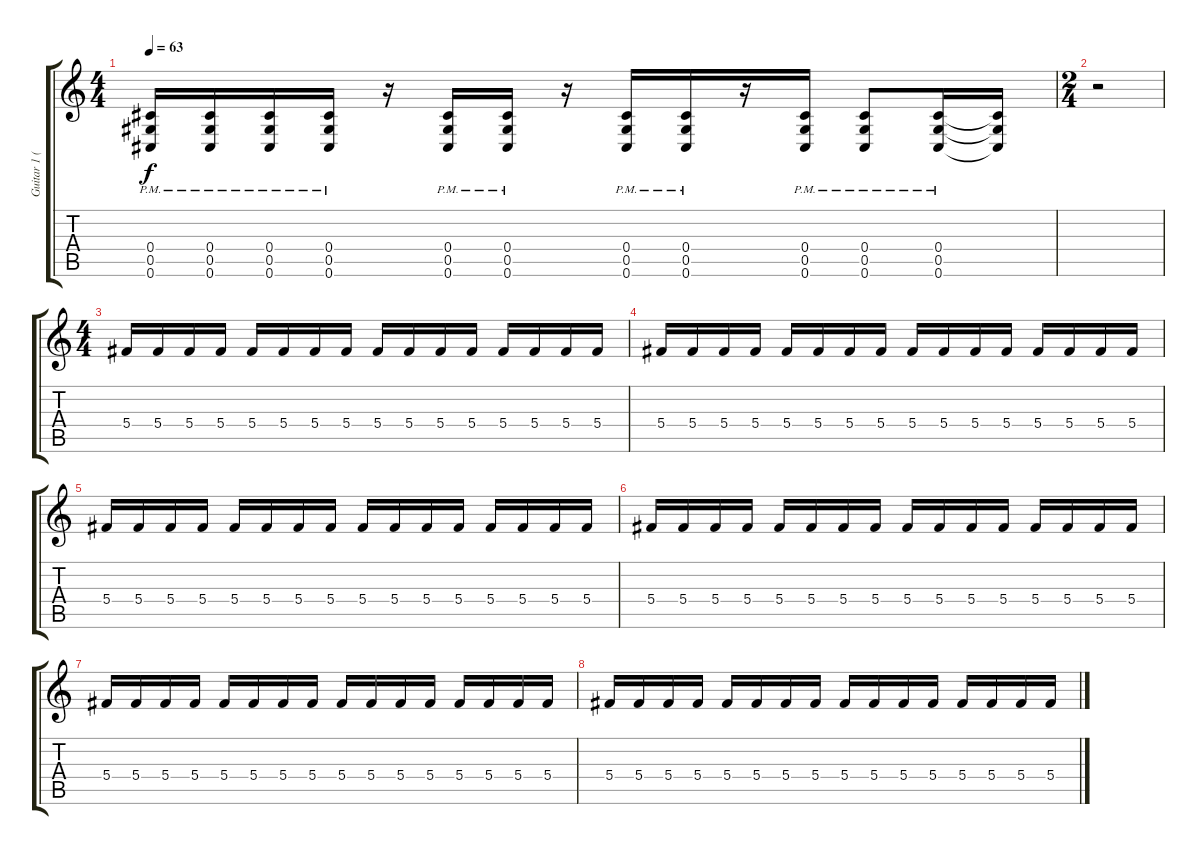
\track ("Guitar 1 (Drop C#)" "Guitar 1 (") {instrument distortionguitar}
\staff {score tabs}
\tuning (Eb4 Bb3 Gb3 Db3 Ab2 Db2) {hide}
\ts (4 4)
\tempo 63
\clef g2
\ks c
(0.4{pm} 0.5{pm} 0.6{pm}).16{dy f} (0.4{pm} 0.5{pm} 0.6{pm}).16 (0.4{pm} 0.5{pm} 0.6{pm}).16 (0.4{pm} 0.5{pm} 0.6{pm}).16 r.16 (0.4{pm} 0.5{pm} 0.6{pm}).16 (0.4{pm} 0.5{pm} 0.6{pm}).16 r.16 (0.4{pm} 0.5{pm} 0.6{pm}).16 (0.4{pm} 0.5{pm} 0.6{pm}).16 r.16 (0.4{pm} 0.5{pm} 0.6{pm}).16 (0.4{pm} 0.5{pm} 0.6{pm}).8 (0.4{pm} 0.5{pm} 0.6{pm}).16 (0.4{t} 0.5{t} 0.6{t}).16 |
\ts (2 4)
r.2 |
\ts (4 4)
5.4.16 5.4.16 5.4.16 5.4.16 5.4.16 5.4.16 5.4.16 5.4.16 5.4.16 5.4.16 5.4.16 5.4.16 5.4.16 5.4.16 5.4.16 5.4.16 |
5.4.16 5.4.16 5.4.16 5.4.16 5.4.16 5.4.16 5.4.16 5.4.16 5.4.16 5.4.16 5.4.16 5.4.16 5.4.16 5.4.16 5.4.16 5.4.16 |
5.4.16 5.4.16 5.4.16 5.4.16 5.4.16 5.4.16 5.4.16 5.4.16 5.4.16 5.4.16 5.4.16 5.4.16 5.4.16 5.4.16 5.4.16 5.4.16 |
5.4.16 5.4.16 5.4.16 5.4.16 5.4.16 5.4.16 5.4.16 5.4.16 5.4.16 5.4.16 5.4.16 5.4.16 5.4.16 5.4.16 5.4.16 5.4.16 |
5.4.16 5.4.16 5.4.16 5.4.16 5.4.16 5.4.16 5.4.16 5.4.16 5.4.16 5.4.16 5.4.16 5.4.16 5.4.16 5.4.16 5.4.16 5.4.16 |
5.4.16 5.4.16 5.4.16 5.4.16 5.4.16 5.4.16 5.4.16 5.4.16 5.4.16 5.4.16 5.4.16 5.4.16 5.4.16 5.4.16 5.4.16 5.4.16
